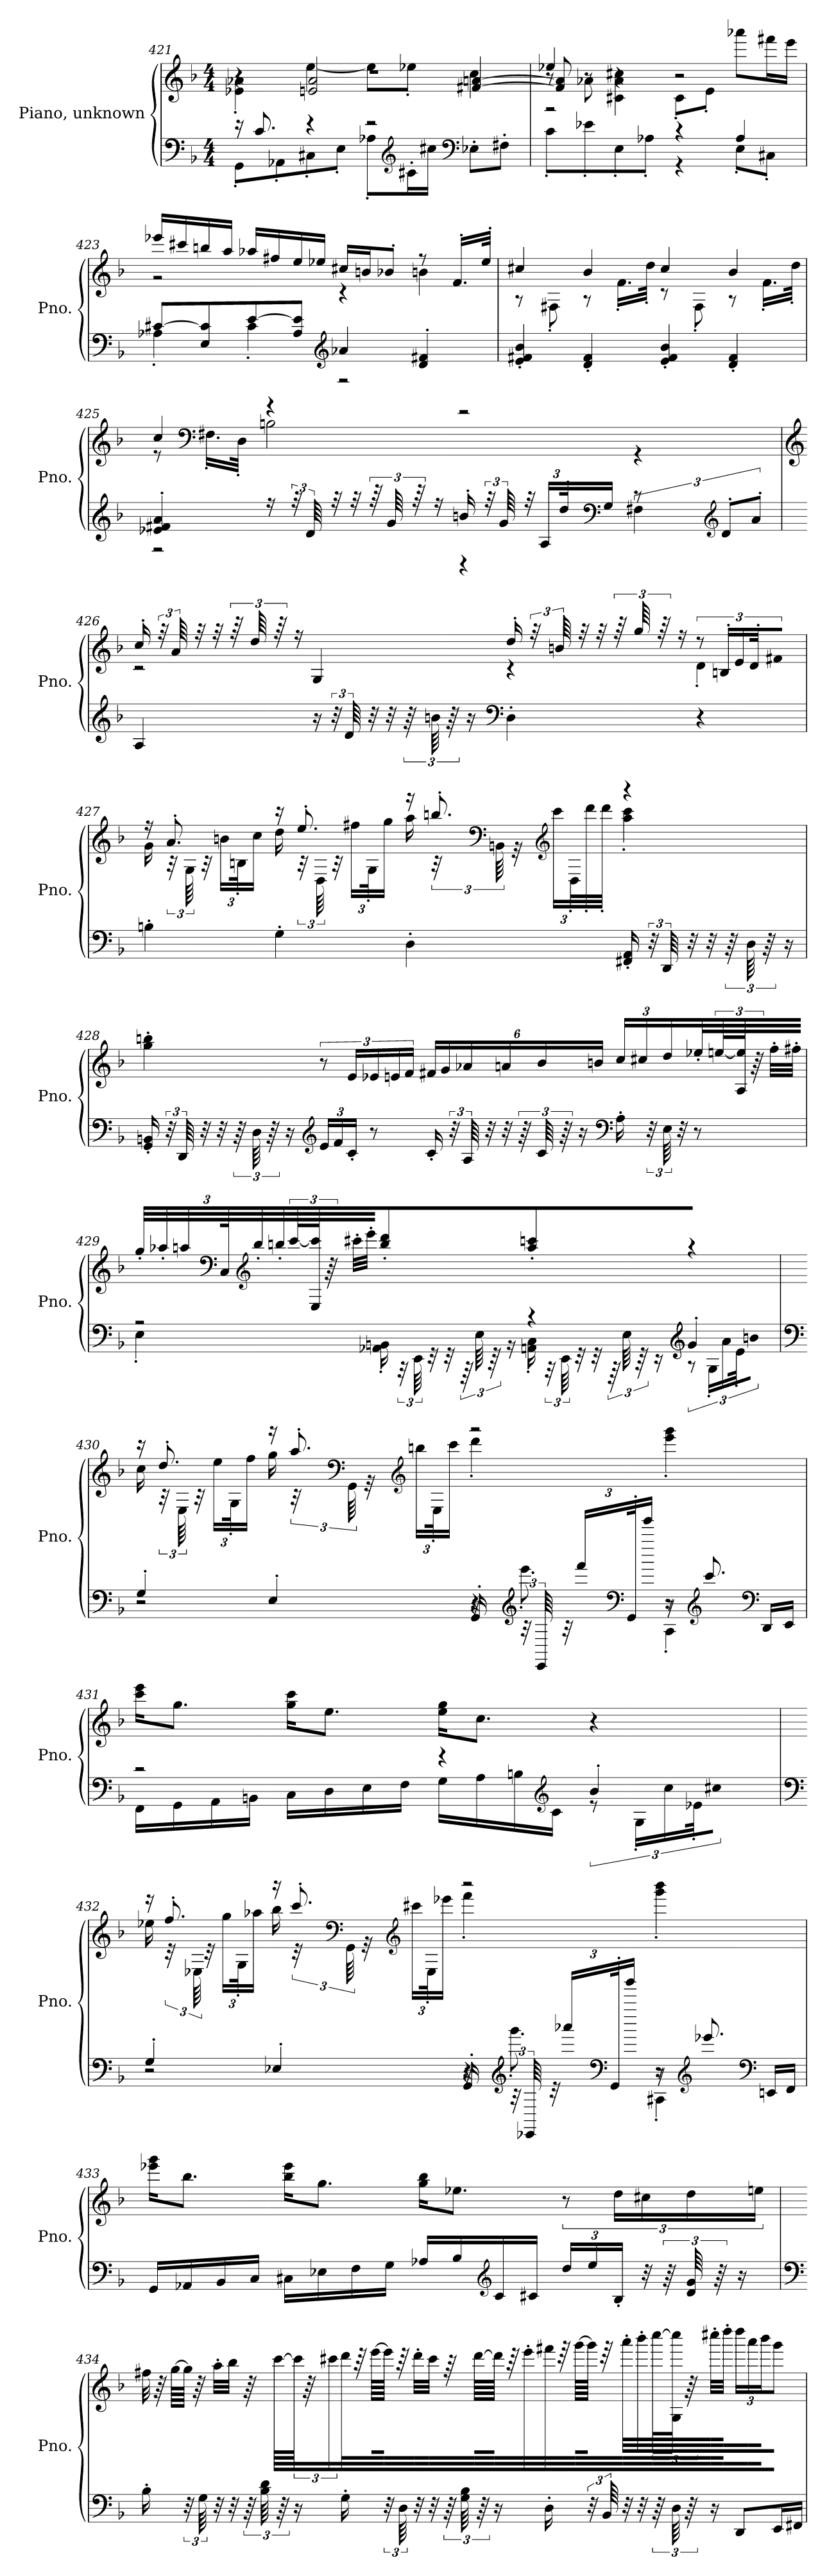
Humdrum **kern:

**kern	**kern
*part1	*part1
*staff2	*staff1
*I"Piano, unknown	*
*I'Pno.	*
*clefF4	*clefG2
*k[b-]	*k[b-]
*M4/4	*M4/4
=421	=421
*^	*^
*	*	*	*^
16r	8GG'\L	1r	4e-X\' 4a-X\'	4r
8.c/	.	.	.	.
.	8AA-X'\	.	.	.
4r	8C#X'\	.	[4ee\	2en/ 2a-/
.	8E'\J	.	.	.
2r	8A-X'\L	.	8ee\L]	.
*clefG2	*	*	*	*
.	16c#X'\L	.	8ee-X'\J	.
.	16cc#X\JJ	.	.	.
*clefF4	*	*	*	*
.	8E-X'\L	.	4cc\	[4f#X/ [4an/
.	8F#X'\J	.	.	.
!!LO:PB:g=z	!!	!!
=422	=422	=422	=422	=422
2r	8c'\L	4ee-X/	8r	8f#/] 8a/]
.	8e-X'\	.	8a-X\	8r
.	8E'\	4r	4c#X\ 4a-\ 4cc#X\	4r
.	8A-X'\J	.	.	.
4r	4r	2r	8c#'\L	2r
.	.	.	8e'\J	.
4A-/	8E'\L	.	8aaa-X\L	.
.	8C#X'\J	.	16fff#X\L	.
.	.	.	16eee\JJ	.
*	*	*	*v	*v
=423	=423	=423	=423
[8c#X/L	4A-X'\	16eee-X/LL	2r
.	.	16ccc#X/	.
8E/ 8c#/]	.	16bbn/	.
.	.	16aa/JJ	.
[8e/	4c#'\	16aa-X/LL	.
.	.	16ff#X/	.
8A-/ 8e/]J	.	16ee/	.
.	.	16ee-X/JJ	.
*clefG2	*	*	*
4a-X/	2r	16cc#X/LL	4r
.	.	16bn/J	.
.	.	8b-X'/J	.
4d/' 4f#X/'	.	8r	4bn\
.	.	16.f'/LL	.
.	.	32ee-'/JJk	.
*v	*v	*	*
!!LO:LB:g=z	!!
=424	=424	=424
4e/' 4f#X/' 4b-/'	4cc#X/	8r
.	.	8F#X'\
4d/' 4f#/'	4b-/	8r
.	.	16.f'\LL
.	.	32dd'\JJk
4e/' 4f#/' 4b-/'	4cc#/	8r
.	.	8F#'\
4d/' 4f#/'	4b-/	8r
.	.	16.f'\LL
.	.	32dd'\JJk
!!LO:LB:g=z	!!
=425	=425	=425
*^	*	*
4e-X/' 4f#X/' 4a/'	2r	4cc/	8r
*	*	*clefF4	*
.	.	.	16.F#X'\LL
.	.	.	32D'\JJk
16r	.	4r	2Bn\
48r	.	.	.
96d/	.	.	.
32r	.	.	.
32r	.	.	.
96r	.	.	.
96g/	.	.	.
96r	.	.	.
16r	.	.	.
16bn'/	4r	2r	.
48r	.	.	.
96g/	.	.	.
32r	.	.	.
*Xbrackettup	*	*	*
24A/LL	.	.	.
48dd'/K	.	.	.
*clefF4	*	*	*
16G/JJ	.	.	.
*brackettup	*	*	*
12r	4F#X\	.	4r
*clefG2	*	*	*
12d'/L	.	.	.
12a'/J	.	.	.
*v	*v	*	*
!!LO:LB:g=z	!!
=426	=426	=426
*	*clefG2	*
4A/	16cc'/	2r
.	48r	.
.	96a/	.
.	32r	.
.	32r	.
.	96r	.
.	96dd/	.
.	96r	.
.	16r	.
16r	4G/	.
48r	.	.
96d/	.	.
32r	.	.
32r	.	.
96r	.	.
96bn\	.	.
96r	.	.
16r	.	.
*clefF4	*	*
4D'\	16dd'/	4r
.	48r	.
.	96bn/	.
.	32r	.
.	32r	.
.	96r	.
.	96gg/	.
.	96r	.
.	16r	.
4r	12r	4d'\
.	24Bn'/LL	.
*	*Xbrackettup	*
.	24e/	.
.	48d'/K	.
.	16f#X/JJ	.
!!LO:LB:g=z	!!
=427	=427	=427
4Bn'\	16r	16g\
*	*	*brackettup
.	8.a'/	48r
.	.	96G\
.	.	32r
*	*	*Xbrackettup
.	.	24bn\LL
.	.	48Bn'\K
.	.	16cc\JJ
4G'\	16r	16dd\
*	*	*brackettup
.	8.ee'/	48r
.	.	96D\
.	.	32r
*	*	*Xbrackettup
.	.	24ff#X\LL
.	.	48G'\K
.	.	16gg\JJ
4D'\	16r	16aa\
*	*	*brackettup
.	8.bbn'/	48r
*	*clefF4	*
.	.	96BBn\
.	.	32r
*	*clefG2	*
*	*	*Xbrackettup
.	.	24ccc\LL
.	.	48D'\L
.	.	32ddd'\
.	.	32ddd'\JJJ
16FF#X/' 16AA/'	4r	4aa\' 4ccc\'
48r	.	.
96DD/	.	.
32r	.	.
32r	.	.
96r	.	.
96D\	.	.
96r	.	.
16r	.	.
*	*v	*v
!!LO:LB:g=z
=428	=428
16GG/' 16BBn/'	4gg\' 4bbn\'
48r	.
96DD/	.
32r	.
32r	.
96r	.
96D\	.
96r	.
16r	.
*clefG2	*
*Xbrackettup	*brackettup
24e/LL	12r
24f/	.
24c'/JJ	24e/LL
*	*Xbrackettup
8r	24e-X/
.	24en/
.	24f/JJ
16c'/	24f#X/LL
.	24g/
*brackettup	*
48r	.
96A/	24a-X/
32r	.
32r	24an/
96r	.
96c/	24b-/
96r	.
16r	.
.	24bn/JJ
*clefF4	*
16A'\	24cc/LL
.	24cc#X/
48r	.
96E\	24dd/
32r	.
8r	32ee-X'/L
*	*brackettup
.	[96een/L
.	96A/ 96ee/]JJJJ
.	96r
.	32ff'\LLL
.	32ff#X'\JJJ
!!LO:PB:g=z
=429	=429
*^	*
2r	4E'\	32gg'/LLL
.	.	32aa-X'/
*	*	*Xbrackettup
.	.	48aan/
*	*	*clefF4
.	.	96C/K
*	*	*clefG2
.	.	32bb-'/
.	.	32bbn'/
*	*	*brackettup
.	.	[96ccc/L
.	.	96E/ 96ccc/]JJJJ
.	.	96r
.	.	32ccc#X'\LLL
.	.	32eee'\JJJ
.	16AA-X\' 16BBn\'	4bb\' 4ddd\'
.	48r	.
.	96EE\	.
.	32r	.
.	32r	.
.	96r	.
.	96E\	.
.	96r	.
.	16r	.
4r	16AAn\' 16C\'	4aa\' 4cccn\'
.	48r	.
.	96EE\	.
.	32r	.
.	32r	.
.	96r	.
.	96E\	.
.	96r	.
.	16r	.
*clefG2	*	*
4g'/	12r	4r
.	24G'\LL	.
*	*Xbrackettup	*
.	24a\	.
.	48e'\K	.
.	16bn\JJ	.
*v	*v	*
!!LO:LB:g=z
=430	=430
*clefF4	*
*^	*^
*	*^	*	*
2r	2r	4G'/	16r	16cc\
.	.	.	8.dd'/	48r
.	.	.	.	96E\
.	.	.	.	32r
*	*	*	*	*Xbrackettup
.	.	.	.	24ee\LL
.	.	.	.	48G'\K
.	.	.	.	16ff\JJ
.	.	4E'/	16r	16gg\
*	*	*	*	*brackettup
.	.	.	8.aa'/	48r
*	*	*	*clefF4	*
.	.	.	.	96GG\
.	.	.	.	32r
*	*	*	*clefG2	*
*	*	*	*	*Xbrackettup
.	.	.	.	24bbn\LL
.	.	.	.	48E'\K
.	.	.	.	16ccc\JJ
4r	16r	16GG'/	2r	4ddd'\
*clefG2	*	*	*	*
*	*	*brackettup	*	*
.	8.eee'\	48r	.	.
.	.	96EE/	.	.
.	.	32r	.	.
*	*	*Xbrackettup	*	*
.	.	24fff/LL	.	.
*clefF4	*	*	*	*
.	.	48GG'/K	.	.
.	.	16ggg/JJ	.	.
16r	4CC'\	8r	.	4eee\' 4ggg\'
*clefG2	*	*	*	*
8.ccc/	.	.	.	.
*clefF4	*	*	*	*
.	.	16DD/LL	.	.
.	.	16EE/JJ	.	.
*	*v	*v	*	*
*	*	*v	*v
!!LO:LB:g=z
=431	=431	=431
2r	16FF\LL	16ccc\ 16eee\KL
.	16GG\	8.gg\J
.	16AA\	.
.	16BBn\JJ	.
.	16C\LL	16gg\ 16ccc\KL
.	16D\	8.ee\J
.	16E\	.
.	16F\JJ	.
4r	16G\LL	16ee\ 16gg\KL
.	16A\	8.cc\J
.	16Bn\	.
*clefG2	*	*
.	16c\JJ	.
*	*brackettup	*
4b-'/	12r	4r
.	24G'\LL	.
*	*Xbrackettup	*
.	24cc\	.
.	48e-X'\K	.
.	16cc#X\JJ	.
*v	*v	*
!!LO:LB:g=z
=432	=432
*clefF4	*
*^	*^
*	*^	*	*
2r	2r	4G'/	16r	16ee-X\
*	*	*	*	*brackettup
.	.	.	8.ff'/	48r
.	.	.	.	96E-X\
.	.	.	.	32r
*	*	*	*	*Xbrackettup
.	.	.	.	24gg\LL
.	.	.	.	48G'\K
.	.	.	.	16aa-X\JJ
.	.	4E-X'/	16r	16bb-\
*	*	*	*	*brackettup
.	.	.	8.ccc'/	48r
*	*	*	*clefF4	*
.	.	.	.	96GG\
.	.	.	.	32r
*	*	*	*clefG2	*
*	*	*	*	*Xbrackettup
.	.	.	.	24ccc#X\LL
.	.	.	.	48E-'\K
.	.	.	.	16eee-X\JJ
4r	16r	16GG'/	2r	4fff'\
*clefG2	*	*	*	*
*	*	*brackettup	*	*
.	8.ggg'\	48r	.	.
.	.	96EE-X/	.	.
.	.	32r	.	.
*	*	*Xbrackettup	*	*
.	.	24aaa-X/LL	.	.
*clefF4	*	*	*	*
.	.	48GG'/K	.	.
.	.	16bbb-/JJ	.	.
16r	4CC#X'\	8r	.	4ggg\' 4bbb-\'
*clefG2	*	*	*	*
8.eee-X/	.	.	.	.
*clefF4	*	*	*	*
.	.	16EEn/LL	.	.
.	.	16FF/JJ	.	.
*v	*v	*v	*	*
*	*v	*v
!!LO:LB:g=z
=433	=433
16GG/LL	16eee-X\ 16ggg\KL
16AA-X/	8.bb-\J
16BB-/	.
16C/JJ	.
16C#X\LL	16bb-\ 16eee-\KL
16E-X\	8.gg\J
16F\	.
16G\JJ	.
16A-X/LL	16gg\ 16bb-\KL
16B-/	8.ee-X\J
*clefG2	*
16c/	.
16c#X/JJ	.
*	*brackettup
24dd/LL	12r
24ee/	.
24B-'/JJ	24dd\LL
*	*Xbrackettup
32r	24cc#X\
*brackettup	*
96r	.
96d/ 96g/	24dd\
96r	.
16r	.
.	24een\JJ
!!LO:LB:g=z
=434	=434
*clefF4	*
16B-'\	32ff#X\
.	64r
.	[64gg\LLLL
48r	64gg\JJJJ]
.	64r
96G\	.
32r	32aa'\LLL
32r	32bb-\JJJ
96r	64r
96B-\ 96d\	.
.	[64ccc\LLLL
96r	.
*	*brackettup
16r	96ccc\JJJJ]
.	96r
.	24ccc#X\
16G'\	32ddd\
.	64r
.	[64eee\LLLL
48r	64eee\JJJJ]
.	64r
96D\	.
32r	32ddd'\LLL
32r	32ccc#\JJJ
96r	64r
96G\ 96B-\	.
.	[64ddd\LLLL
96r	.
16r	64ddd\JJJJ]
.	64r
.	32eee'\
16D'\	32fff#X\
.	64r
.	[64ggg\LLLL
48r	64ggg\JJJJ]
.	64r
96BB-/	.
32r	32aaa'\LLL
32r	32bbb-'\
96r	[96cccc\L
96D\	96G\ 96cccc\]JJJJ
96r	96r
16r	32cccc#X'\LLL
.	32dddd'\JJJ
*	*Xbrackettup
8DD/L	24dddd\LL
.	24aaa\
.	24bbb-\J
16EE/L	8ggg\J
16FF#X/JJ	.
=	=
*-	*-
